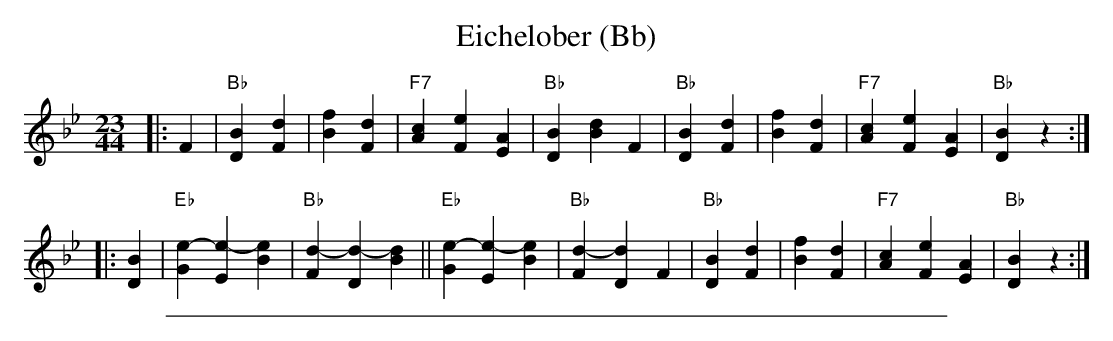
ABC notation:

X:1
T: Eichelober (Bb)
M: 23/44
L: 1/4
K: Bb
|: F \
| "Bb"[BD][dF] | [fB][dF] | "F7"[cA] [eF] [AE] | "Bb"[BD] [dB] F \
| "Bb"[BD][dF] | [fB][dF] | "F7"[cA] [eF] [AE] | "Bb"[BD] z :|
|: [BD] \
| "Eb"[e-G] [e-E] [eB] | "Bb"[d-F] [d-D] [dB] || "Eb"[e-G] [e-E] [eB] | "Bb"[d-F] [d-D] F \
| "Bb"[BD][dF] | [fB][dF] | "F7"[cA] [eF] [AE] | "Bb"[BD] z :|
